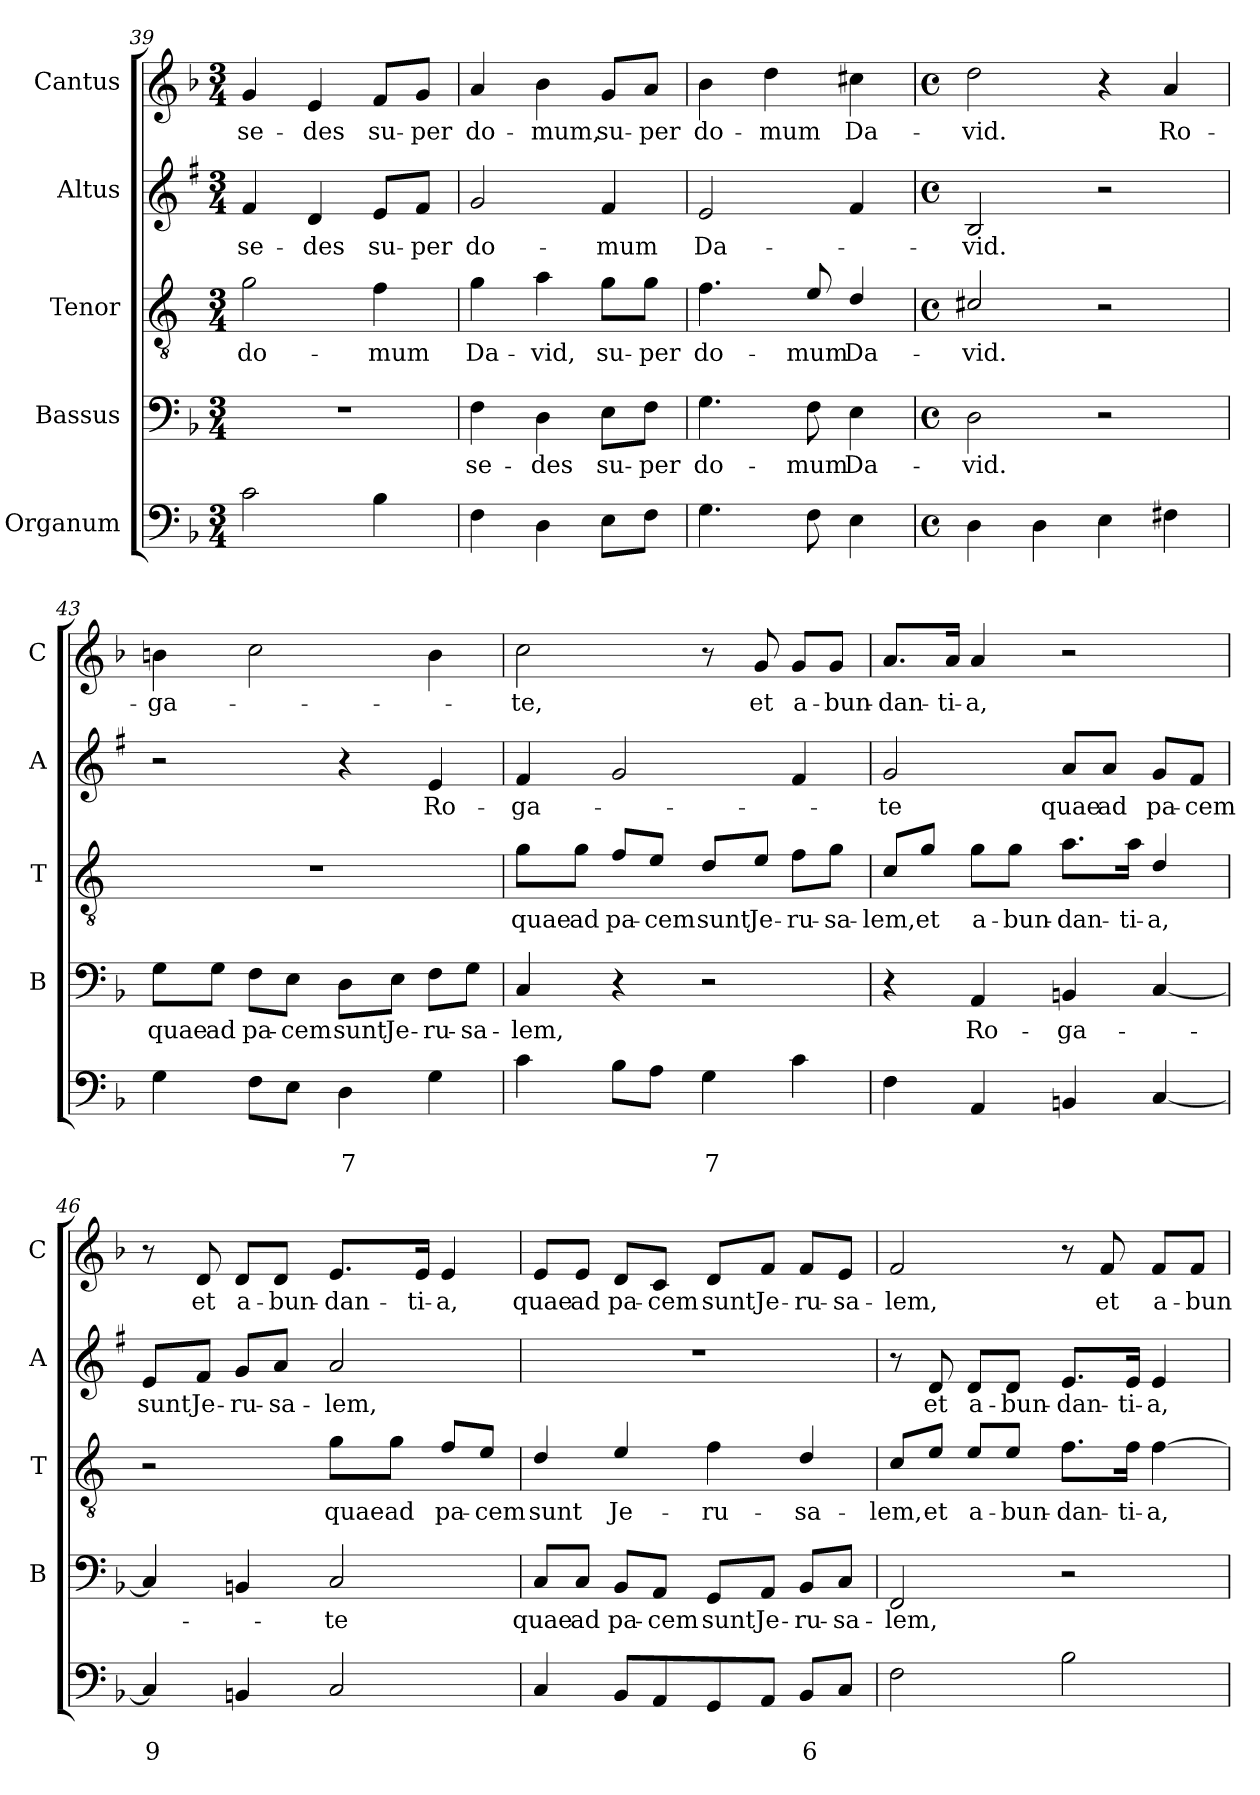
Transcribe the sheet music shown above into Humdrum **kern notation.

**kern	**text	**text	**kern	**text	**kern	**text	**kern	**text	**kern	**text
*part5	*part5	*part5	*part4	*part4	*part3	*part3	*part2	*part2	*part1	*part1
*staff5	*staff5	*staff5	*staff4	*staff4	*staff3	*staff3	*staff2	*staff2	*staff1	*staff1
*I"Organum	*	*	*I"Bassus	*	*I"Tenor	*	*I"Altus	*	*I"Cantus	*
*	*	*	*I'B	*	*I'T	*	*I'A	*	*I'C	*
*clefF4	*	*	*clefF4	*	*clefGv2	*	*clefG2	*	*clefG2	*
*	*	*	*	*	*ITrd4c7	*	*ITrd1c2	*	*	*
*k[b-]	*	*	*k[b-]	*	*k[b-]	*	*k[b-]	*	*k[b-]	*
*F:	*	*	*F:	*	*F:	*	*F:	*	*F:	*
*M3/4	*	*	*M3/4	*	*M3/4	*	*M3/4	*	*M3/4	*
=39	=39	=39	=39	=39	=39	=39	=39	=39	=39	=39
!	!	!	!	!	!	!LO:LY:b	!	!LO:LY:b	!	!LO:LY:b
2c\	.	.	2.r	.	2c\	do-	4e/	se-	4g/	se-
!	!	!	!	!	!	!	!	!LO:LY:b	!	!LO:LY:b
.	.	.	.	.	.	.	4c/	-des	4e/	-des
!	!	!	!	!	!	!LO:LY:b	!	!LO:LY:b	!	!LO:LY:b
4B-\	.	.	.	.	4B-\	-mum	8d/L	su-	8f/L	su-
!	!	!	!	!	!	!	!	!LO:LY:b	!	!LO:LY:b
.	.	.	.	.	.	.	8e/J	-per	8g/J	-per
=40	=40	=40	=40	=40	=40	=40	=40	=40	=40	=40
!	!	!	!	!LO:LY:b	!	!LO:LY:b	!	!LO:LY:b	!	!LO:LY:b
4F\	.	.	4F\	se-	4c\	Da-	2f/	do-	4a/	do-
!	!	!	!	!LO:LY:b	!	!LO:LY:b	!	!	!	!LO:LY:b
4D\	.	.	4D\	-des	4d\	-vid,	.	.	4b-\	-mum,
!	!	!	!	!LO:LY:b	!	!LO:LY:b	!	!LO:LY:b	!	!LO:LY:b
8E\L	.	.	8E\L	su-	8c\L	su-	4e/	-mum	8g/L	su-
!	!	!	!	!LO:LY:b	!	!LO:LY:b	!	!	!	!LO:LY:b
8F\J	.	.	8F\J	-per	8c\J	-per	.	.	8a/J	-per
=41	=41	=41	=41	=41	=41	=41	=41	=41	=41	=41
!	!	!	!	!LO:LY:b	!	!LO:LY:b	!	!LO:LY:b	!	!LO:LY:b
4.G\	.	.	4.G\	do-	4.B-\	do-	2d/	Da-	4b-\	do-
!	!	!	!	!	!	!	!	!	!	!LO:LY:b
.	.	.	.	.	.	.	.	.	4dd\	-mum
!	!	!	!	!LO:LY:b	!	!LO:LY:b	!	!	!	!
8F\	.	.	8F\	-mum	8A/	-mum	.	.	.	.
!	!	!	!	!LO:LY:b	!	!LO:LY:b	!	!	!	!LO:LY:b
4E\	.	.	4E\	Da-	4G/	Da-	4e/	.	4cc#X\	Da-
=42	=42	=42	=42	=42	=42	=42	=42	=42	=42	=42
*M4/4	*	*	*M4/4	*	*M4/4	*	*M4/4	*	*M4/4	*
*met(c)	*	*	*met(c)	*	*met(c)	*	*met(c)	*	*met(c)	*
!	!	!	!	!LO:LY:b	!	!LO:LY:b	!	!LO:LY:b	!	!LO:LY:b
4D\	.	.	2D\	-vid.	2F#X/	-vid.	2A/	-vid.	2dd\	-vid.
4D\	.	.	.	.	.	.	.	.	.	.
4E\	.	.	2r	.	2r	.	2r	.	4r	.
!	!	!	!	!	!	!	!	!	!	!LO:LY:b
4F#X\	.	.	.	.	.	.	.	.	4a/	Ro-
!!LO:PB:g=z
=43	=43	=43	=43	=43	=43	=43	=43	=43	=43	=43
!	!	!	!	!LO:LY:b	!	!	!	!	!	!LO:LY:b
4G\	.	.	8G\L	quae	1r	.	2r	.	4bn\	-ga-
!	!	!	!	!LO:LY:b	!	!	!	!	!	!
.	.	.	8G\J	ad	.	.	.	.	.	.
!	!	!	!	!LO:LY:b	!	!	!	!	!	!
8F\L	.	.	8F\L	pa-	.	.	.	.	2cc\	.
!	!	!	!	!LO:LY:b	!	!	!	!	!	!
8E\J	.	.	8E\J	-cem	.	.	.	.	.	.
!	!	!LO:LY:b	!	!LO:LY:b	!	!	!	!	!	!
4D\	.	7	8D\L	sunt	.	.	4r	.	.	.
!	!	!	!	!LO:LY:b	!	!	!	!	!	!
.	.	.	8E\J	Je-	.	.	.	.	.	.
!	!	!	!	!LO:LY:b	!	!	!	!LO:LY:b	!	!
4G\	.	.	8F\L	-ru-	.	.	4d/	Ro-	4b\	.
!	!	!	!	!LO:LY:b	!	!	!	!	!	!
.	.	.	8G\J	-sa-	.	.	.	.	.	.
=44	=44	=44	=44	=44	=44	=44	=44	=44	=44	=44
!	!	!	!	!LO:LY:b	!	!LO:LY:b	!	!LO:LY:b	!	!LO:LY:b
4c\	.	.	4C/	-lem,	8c\L	quae	4e/	-ga-	2cc\	-te,
!	!	!	!	!	!	!LO:LY:b	!	!	!	!
.	.	.	.	.	8c\J	ad	.	.	.	.
!	!	!	!	!	!	!LO:LY:b	!	!	!	!
8B-\L	.	.	4r	.	8B-/L	pa-	2f/	.	.	.
!	!	!	!	!	!	!LO:LY:b	!	!	!	!
8A\J	.	.	.	.	8A/J	-cem	.	.	.	.
!	!	!LO:LY:b	!	!	!	!LO:LY:b	!	!	!	!
4G\	.	7	2r	.	8G/L	sunt	.	.	8r	.
!	!	!	!	!	!	!LO:LY:b	!	!	!	!LO:LY:b
.	.	.	.	.	8A/J	Je-	.	.	8g/	et
!	!	!	!	!	!	!LO:LY:b	!	!	!	!LO:LY:b
4c\	.	.	.	.	8B-\L	-ru-	4e/	.	8g/L	a-
!	!	!	!	!	!	!LO:LY:b	!	!	!	!LO:LY:b
.	.	.	.	.	8c\J	-sa-	.	.	8g/J	-bun-
=45	=45	=45	=45	=45	=45	=45	=45	=45	=45	=45
!	!	!	!	!	!	!LO:LY:b	!	!LO:LY:b	!	!LO:LY:b
4F\	.	.	4r	.	8F/L	-lem,	2f/	-te	8.a/L	-dan-
!	!	!	!	!	!	!LO:LY:b	!	!	!	!
.	.	.	.	.	8c/J	et	.	.	.	.
!	!	!	!	!	!	!	!	!	!	!LO:LY:b
.	.	.	.	.	.	.	.	.	16a/Jk	-ti-
!	!	!	!	!LO:LY:b	!	!LO:LY:b	!	!	!	!LO:LY:b
4AA/	.	.	4AA/	Ro-	8c\L	a-	.	.	4a/	-a,
!	!	!	!	!	!	!LO:LY:b	!	!	!	!
.	.	.	.	.	8c\J	-bun-	.	.	.	.
!	!	!	!	!LO:LY:b	!	!LO:LY:b	!	!LO:LY:b	!	!
4BBn/	.	.	4BBn/	-ga-	8.d\L	-dan-	8g/L	quae	2r	.
!	!	!	!	!	!	!	!	!LO:LY:b	!	!
.	.	.	.	.	.	.	8g/J	ad	.	.
!	!	!	!	!	!	!LO:LY:b	!	!	!	!
.	.	.	.	.	16d\Jk	-ti-	.	.	.	.
!	!	!	!	!	!	!LO:LY:b	!	!LO:LY:b	!	!
[4C/	.	.	[4C/	.	4G/	-a,	8f/L	pa-	.	.
!	!	!	!	!	!	!	!	!LO:LY:b	!	!
.	.	.	.	.	.	.	8e/J	-cem	.	.
!!LO:LB:g=z
=46	=46	=46	=46	=46	=46	=46	=46	=46	=46	=46
!	!	!LO:LY:b	!	!	!	!	!	!LO:LY:b	!	!
4C/]	.	9	4C/]	.	2r	.	8d/L	sunt	8r	.
!	!	!	!	!	!	!	!	!LO:LY:b	!	!LO:LY:b
.	.	.	.	.	.	.	8e/J	Je-	8d/	et
!	!	!	!	!	!	!	!	!LO:LY:b	!	!LO:LY:b
4BBn/	.	.	4BBn/	.	.	.	8f/L	-ru-	8d/L	a-
!	!	!	!	!	!	!	!	!LO:LY:b	!	!LO:LY:b
.	.	.	.	.	.	.	8g/J	-sa-	8d/J	-bun-
!	!	!	!	!LO:LY:b	!	!LO:LY:b	!	!LO:LY:b	!	!LO:LY:b
2C/	.	.	2C/	-te	8c\L	quae	2g/	-lem,	8.e/L	-dan-
!	!	!	!	!	!	!LO:LY:b	!	!	!	!
.	.	.	.	.	8c\J	ad	.	.	.	.
!	!	!	!	!	!	!	!	!	!	!LO:LY:b
.	.	.	.	.	.	.	.	.	16e/Jk	-ti-
!	!	!	!	!	!	!LO:LY:b	!	!	!	!LO:LY:b
.	.	.	.	.	8B-/L	pa-	.	.	4e/	-a,
!	!	!	!	!	!	!LO:LY:b	!	!	!	!
.	.	.	.	.	8A/J	-cem	.	.	.	.
=47	=47	=47	=47	=47	=47	=47	=47	=47	=47	=47
!	!	!	!	!LO:LY:b	!	!LO:LY:b	!	!	!	!LO:LY:b
4C/	.	.	8C/L	quae	4G/	sunt	1r	.	8e/L	quae
!	!	!	!	!LO:LY:b	!	!	!	!	!	!LO:LY:b
.	.	.	8C/J	ad	.	.	.	.	8e/J	ad
!	!	!	!	!LO:LY:b	!	!LO:LY:b	!	!	!	!LO:LY:b
8BB-/L	.	.	8BB-/L	pa-	4A/	Je-	.	.	8d/L	pa-
!	!	!	!	!LO:LY:b	!	!	!	!	!	!LO:LY:b
8AA/	.	.	8AA/J	-cem	.	.	.	.	8c/J	-cem
!	!	!	!	!LO:LY:b	!	!LO:LY:b	!	!	!	!LO:LY:b
8GG/	.	.	8GG/L	sunt	4B-\	-ru-	.	.	8d/L	sunt
!	!	!	!	!LO:LY:b	!	!	!	!	!	!LO:LY:b
8AA/J	.	.	8AA/J	Je-	.	.	.	.	8f/J	Je-
!	!	!LO:LY:b	!	!LO:LY:b	!	!LO:LY:b	!	!	!	!LO:LY:b
8BB-/L	.	6	8BB-/L	-ru-	4G/	-sa-	.	.	8f/L	-ru-
!	!	!	!	!LO:LY:b	!	!	!	!	!	!LO:LY:b
8C/J	.	.	8C/J	-sa-	.	.	.	.	8e/J	-sa-
=48	=48	=48	=48	=48	=48	=48	=48	=48	=48	=48
!	!	!	!	!LO:LY:b	!	!LO:LY:b	!	!	!	!LO:LY:b
2F\	.	.	2FF/	-lem,	8F/L	-lem,	8r	.	2f/	-lem,
!	!	!	!	!	!	!LO:LY:b	!	!LO:LY:b	!	!
.	.	.	.	.	8A/J	et	8c/	et	.	.
!	!	!	!	!	!	!LO:LY:b	!	!LO:LY:b	!	!
.	.	.	.	.	8A/L	a-	8c/L	a-	.	.
!	!	!	!	!	!	!LO:LY:b	!	!LO:LY:b	!	!
.	.	.	.	.	8A/J	-bun-	8c/J	-bun-	.	.
!	!	!	!	!	!	!LO:LY:b	!	!LO:LY:b	!	!
2B-\	.	.	2r	.	8.B-\L	-dan-	8.d/L	-dan-	8r	.
!	!	!	!	!	!	!	!	!	!	!LO:LY:b
.	.	.	.	.	.	.	.	.	8f/	et
!	!	!	!	!	!	!LO:LY:b	!	!LO:LY:b	!	!
.	.	.	.	.	16B-\Jk	-ti-	16d/Jk	-ti-	.	.
!	!	!	!	!	!	!LO:LY:b	!	!LO:LY:b	!	!LO:LY:b
.	.	.	.	.	[4B-\	-a,	4d/	-a,	8f/L	a-
!	!	!	!	!	!	!	!	!	!	!LO:LY:b
.	.	.	.	.	.	.	.	.	8f/J	-bun-
=	=	=	=	=	=	=	=	=	=	=
*-	*-	*-	*-	*-	*-	*-	*-	*-	*-	*-
